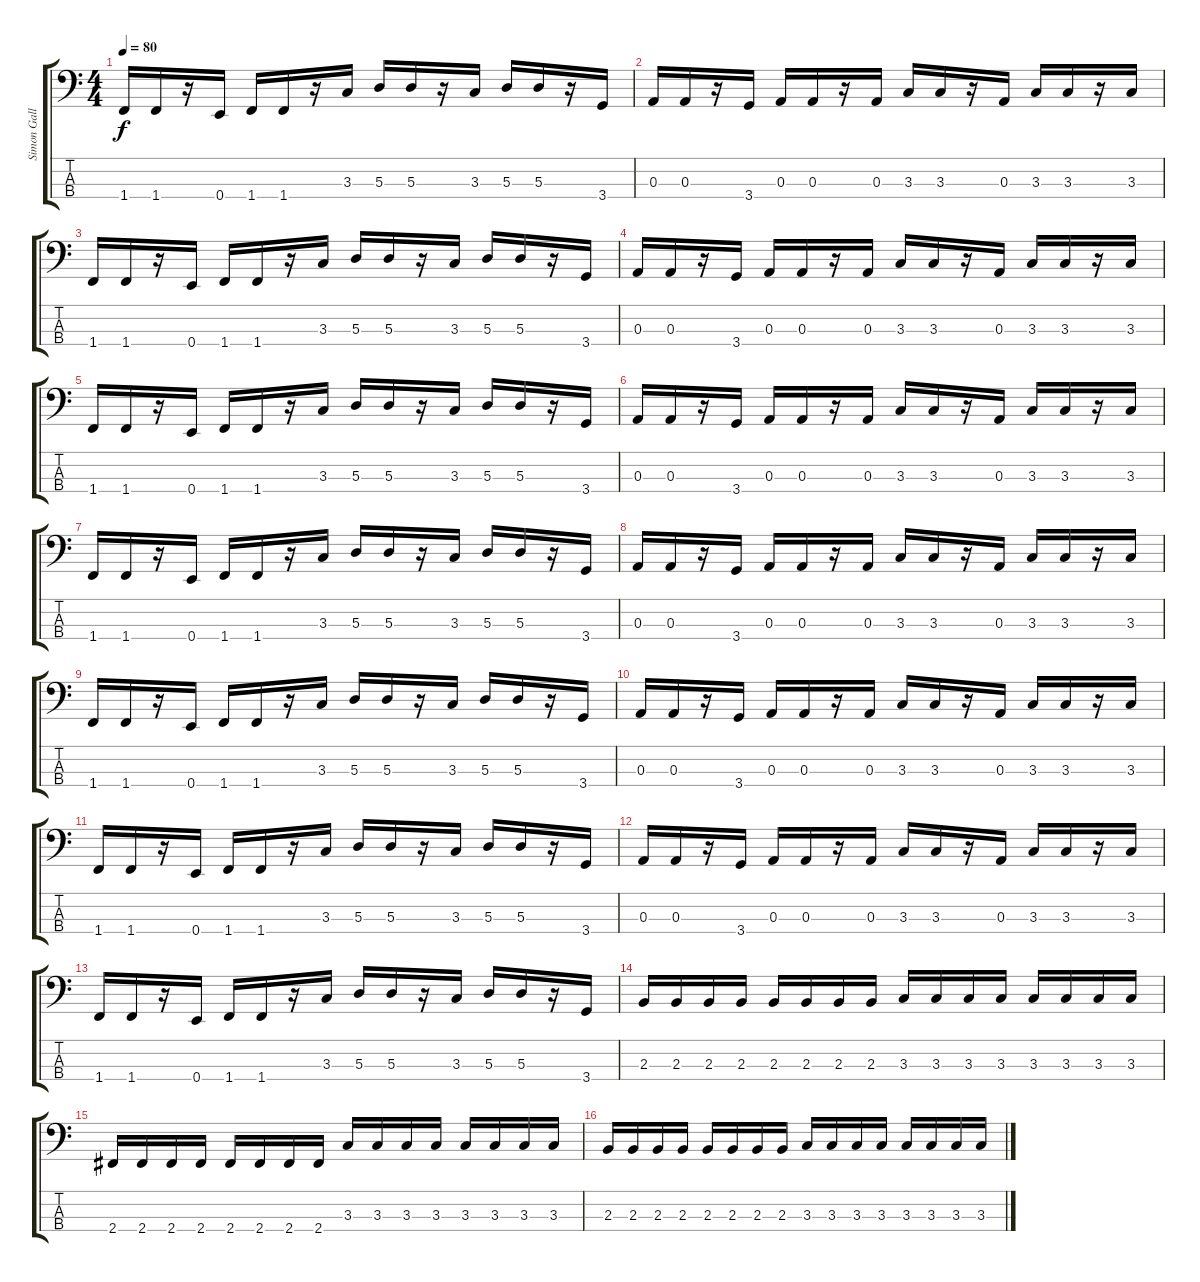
\track ("Simon Gallup (bass)" "Simon Gall") {instrument electricbasspick}
\staff {score tabs}
\tuning (G2 D2 A1 E1) {hide}
\ts (4 4)
\tempo 80
\clef f4
\ks c
1.4.16{dy f} 1.4.16 r.16 0.4.16 1.4.16 1.4.16 r.16 3.3.16 5.3.16 5.3.16 r.16 3.3.16 5.3.16 5.3.16 r.16 3.4.16 |
0.3.16 0.3.16 r.16 3.4.16 0.3.16 0.3.16 r.16 0.3.16 3.3.16 3.3.16 r.16 0.3.16 3.3.16 3.3.16 r.16 3.3.16 |
1.4.16 1.4.16 r.16 0.4.16 1.4.16 1.4.16 r.16 3.3.16 5.3.16 5.3.16 r.16 3.3.16 5.3.16 5.3.16 r.16 3.4.16 |
0.3.16 0.3.16 r.16 3.4.16 0.3.16 0.3.16 r.16 0.3.16 3.3.16 3.3.16 r.16 0.3.16 3.3.16 3.3.16 r.16 3.3.16 |
1.4.16 1.4.16 r.16 0.4.16 1.4.16 1.4.16 r.16 3.3.16 5.3.16 5.3.16 r.16 3.3.16 5.3.16 5.3.16 r.16 3.4.16 |
0.3.16 0.3.16 r.16 3.4.16 0.3.16 0.3.16 r.16 0.3.16 3.3.16 3.3.16 r.16 0.3.16 3.3.16 3.3.16 r.16 3.3.16 |
1.4.16 1.4.16 r.16 0.4.16 1.4.16 1.4.16 r.16 3.3.16 5.3.16 5.3.16 r.16 3.3.16 5.3.16 5.3.16 r.16 3.4.16 |
0.3.16 0.3.16 r.16 3.4.16 0.3.16 0.3.16 r.16 0.3.16 3.3.16 3.3.16 r.16 0.3.16 3.3.16 3.3.16 r.16 3.3.16 |
1.4.16 1.4.16 r.16 0.4.16 1.4.16 1.4.16 r.16 3.3.16 5.3.16 5.3.16 r.16 3.3.16 5.3.16 5.3.16 r.16 3.4.16 |
0.3.16 0.3.16 r.16 3.4.16 0.3.16 0.3.16 r.16 0.3.16 3.3.16 3.3.16 r.16 0.3.16 3.3.16 3.3.16 r.16 3.3.16 |
1.4.16 1.4.16 r.16 0.4.16 1.4.16 1.4.16 r.16 3.3.16 5.3.16 5.3.16 r.16 3.3.16 5.3.16 5.3.16 r.16 3.4.16 |
0.3.16 0.3.16 r.16 3.4.16 0.3.16 0.3.16 r.16 0.3.16 3.3.16 3.3.16 r.16 0.3.16 3.3.16 3.3.16 r.16 3.3.16 |
1.4.16 1.4.16 r.16 0.4.16 1.4.16 1.4.16 r.16 3.3.16 5.3.16 5.3.16 r.16 3.3.16 5.3.16 5.3.16 r.16 3.4.16 |
2.3.16 2.3.16 2.3.16 2.3.16 2.3.16 2.3.16 2.3.16 2.3.16 3.3.16 3.3.16 3.3.16 3.3.16 3.3.16 3.3.16 3.3.16 3.3.16 |
2.4.16 2.4.16 2.4.16 2.4.16 2.4.16 2.4.16 2.4.16 2.4.16 3.3.16 3.3.16 3.3.16 3.3.16 3.3.16 3.3.16 3.3.16 3.3.16 |
2.3.16 2.3.16 2.3.16 2.3.16 2.3.16 2.3.16 2.3.16 2.3.16 3.3.16 3.3.16 3.3.16 3.3.16 3.3.16 3.3.16 3.3.16 3.3.16
